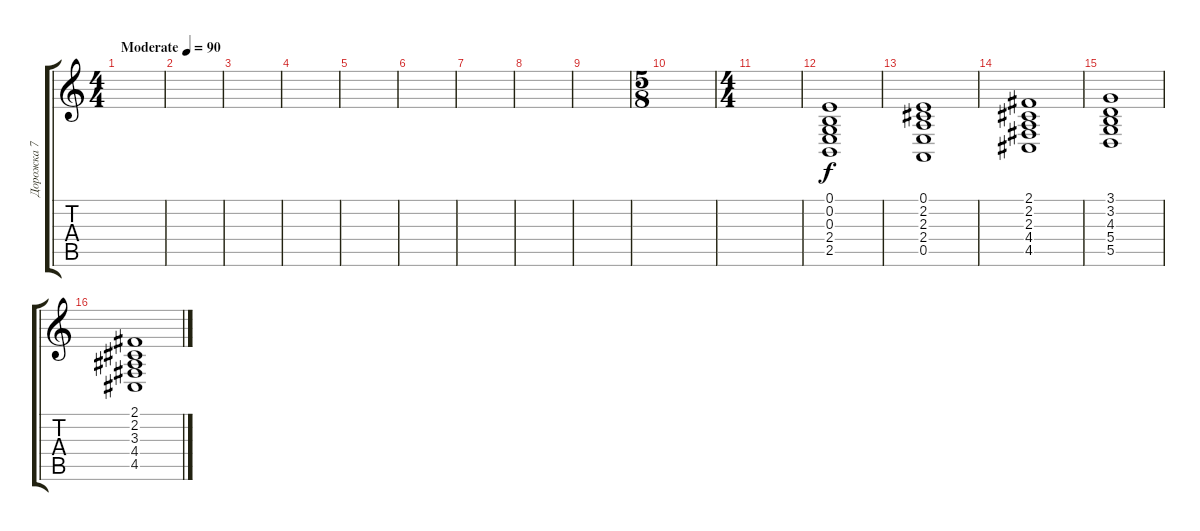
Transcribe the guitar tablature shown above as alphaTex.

\track ("Дорожка 7" "Дорожка 7") {instrument fx4atmosphere}
\staff {score tabs}
\tuning (E4 B3 G3 D3 A2 E2) {hide}
\ts (4 4)
\tempo (90 "Moderate")
\clef g2
\ks c
|
|
|
|
|
|
|
|
|
\ts (5 8)
|
\ts (4 4)
|
(0.1 0.2 0.3 2.4 2.5).1 |
(0.1 2.2 2.3 2.4 0.5).1 |
(2.1 2.2 2.3 4.4 4.5).1 |
(3.1 3.2 4.3 5.4 5.5).1 |
(2.1 2.2 3.3 4.4 4.5).1
